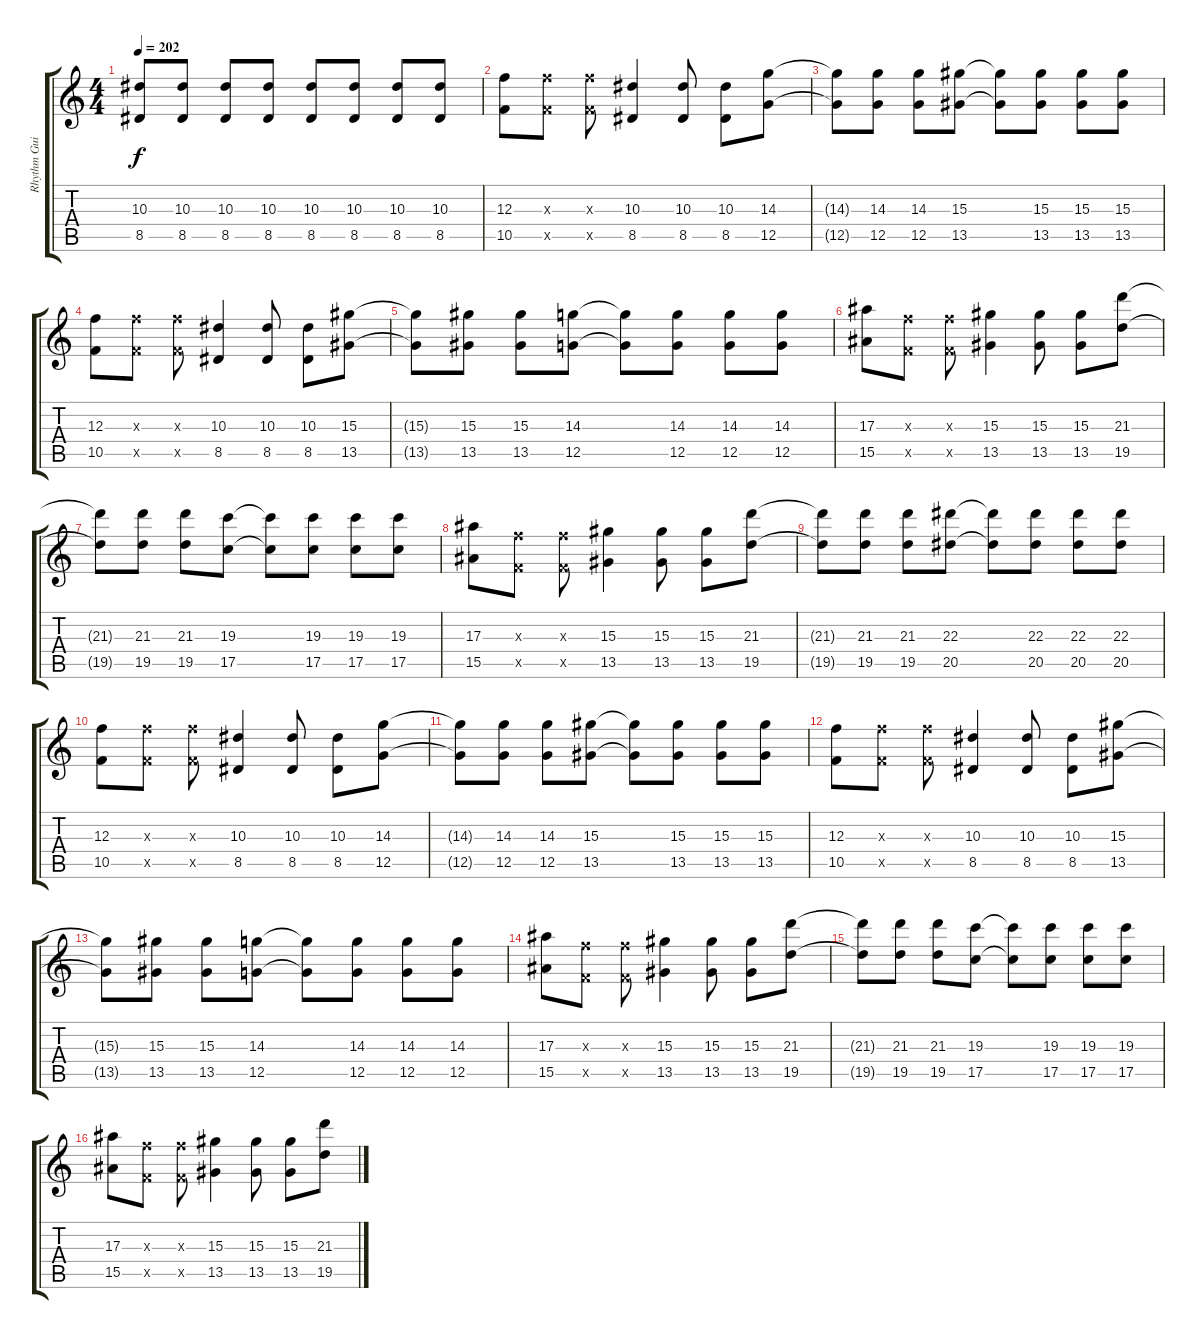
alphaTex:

\track ("Rhythm Guitar 1" "Rhythm Gui") {instrument distortionguitar}
\staff {score tabs}
\tuning (D4 A3 F3 C3 G2 C2) {hide}
\ts (4 4)
\tempo 202
\clef g2
\ks c
(10.3 8.5).8{dy f} (10.3 8.5).8 (10.3 8.5).8 (10.3 8.5).8 (10.3 8.5).8 (10.3 8.5).8 (10.3 8.5).8 (10.3 8.5).8 |
(12.3 10.5).8 (12.3{x} 10.5{x}).8 (12.3{x} 10.5{x}).8 (10.3 8.5).4 (10.3 8.5).8 (10.3 8.5).8 (14.3 12.5).8 |
(14.3{t} 12.5{t}).8 (14.3 12.5).8 (14.3 12.5).8 (15.3 13.5).8 (15.3{t} 13.5{t}).8 (15.3 13.5).8 (15.3 13.5).8 (15.3 13.5).8 |
(12.3 10.5).8 (12.3{x} 10.5{x}).8 (12.3{x} 10.5{x}).8 (10.3 8.5).4 (10.3 8.5).8 (10.3 8.5).8 (15.3 13.5).8 |
(15.3{t} 13.5{t}).8 (15.3 13.5).8 (15.3 13.5).8 (14.3 12.5).8 (14.3{t} 12.5{t}).8 (14.3 12.5).8 (14.3 12.5).8 (14.3 12.5).8 |
(17.3 15.5).8 (12.3{x} 10.5{x}).8 (12.3{x} 10.5{x}).8 (15.3 13.5).4 (15.3 13.5).8 (15.3 13.5).8 (21.3 19.5).8 |
(21.3{t} 19.5{t}).8 (21.3 19.5).8 (21.3 19.5).8 (19.3 17.5).8 (19.3{t} 17.5{t}).8 (19.3 17.5).8 (19.3 17.5).8 (19.3 17.5).8 |
(17.3 15.5).8 (12.3{x} 10.5{x}).8 (12.3{x} 10.5{x}).8 (15.3 13.5).4 (15.3 13.5).8 (15.3 13.5).8 (21.3 19.5).8 |
(21.3{t} 19.5{t}).8 (21.3 19.5).8 (21.3 19.5).8 (22.3 20.5).8 (22.3{t} 20.5{t}).8 (22.3 20.5).8 (22.3 20.5).8 (22.3 20.5).8 |
(12.3 10.5).8 (12.3{x} 10.5{x}).8 (12.3{x} 10.5{x}).8 (10.3 8.5).4 (10.3 8.5).8 (10.3 8.5).8 (14.3 12.5).8 |
(14.3{t} 12.5{t}).8 (14.3 12.5).8 (14.3 12.5).8 (15.3 13.5).8 (15.3{t} 13.5{t}).8 (15.3 13.5).8 (15.3 13.5).8 (15.3 13.5).8 |
(12.3 10.5).8 (12.3{x} 10.5{x}).8 (12.3{x} 10.5{x}).8 (10.3 8.5).4 (10.3 8.5).8 (10.3 8.5).8 (15.3 13.5).8 |
(15.3{t} 13.5{t}).8 (15.3 13.5).8 (15.3 13.5).8 (14.3 12.5).8 (14.3{t} 12.5{t}).8 (14.3 12.5).8 (14.3 12.5).8 (14.3 12.5).8 |
(17.3 15.5).8 (12.3{x} 10.5{x}).8 (12.3{x} 10.5{x}).8 (15.3 13.5).4 (15.3 13.5).8 (15.3 13.5).8 (21.3 19.5).8 |
(21.3{t} 19.5{t}).8 (21.3 19.5).8 (21.3 19.5).8 (19.3 17.5).8 (19.3{t} 17.5{t}).8 (19.3 17.5).8 (19.3 17.5).8 (19.3 17.5).8 |
(17.3 15.5).8 (12.3{x} 10.5{x}).8 (12.3{x} 10.5{x}).8 (15.3 13.5).4 (15.3 13.5).8 (15.3 13.5).8 (21.3 19.5).8
